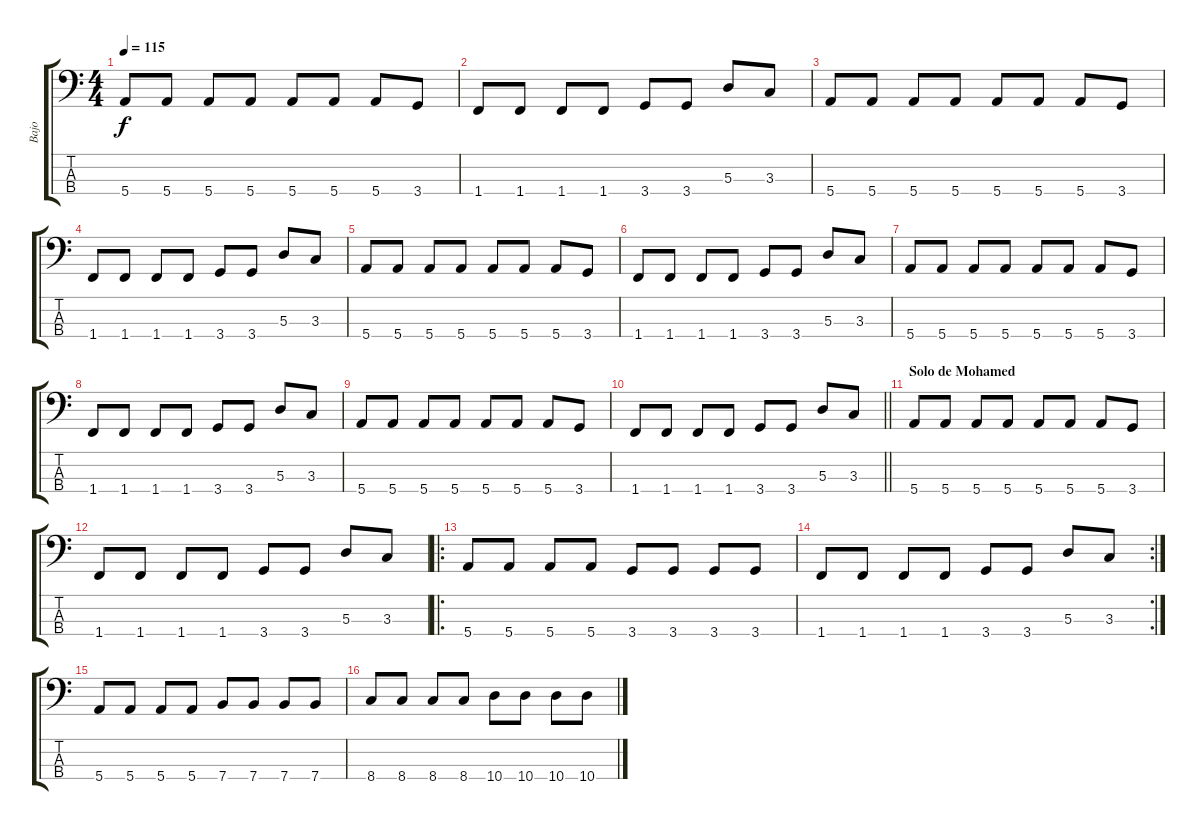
\track ("Bajo" "Bajo") {instrument electricbasspick}
\staff {score tabs}
\tuning (G2 D2 A1 E1) {hide}
\ts (4 4)
\tempo 115
\clef f4
\ks c
5.4.8{dy f} 5.4.8 5.4.8 5.4.8 5.4.8 5.4.8 5.4.8 3.4.8 |
1.4.8 1.4.8 1.4.8 1.4.8 3.4.8 3.4.8 5.3.8 3.3.8 |
5.4.8 5.4.8 5.4.8 5.4.8 5.4.8 5.4.8 5.4.8 3.4.8 |
1.4.8 1.4.8 1.4.8 1.4.8 3.4.8 3.4.8 5.3.8 3.3.8 |
5.4.8 5.4.8 5.4.8 5.4.8 5.4.8 5.4.8 5.4.8 3.4.8 |
1.4.8 1.4.8 1.4.8 1.4.8 3.4.8 3.4.8 5.3.8 3.3.8 |
5.4.8 5.4.8 5.4.8 5.4.8 5.4.8 5.4.8 5.4.8 3.4.8 |
1.4.8 1.4.8 1.4.8 1.4.8 3.4.8 3.4.8 5.3.8 3.3.8 |
5.4.8 5.4.8 5.4.8 5.4.8 5.4.8 5.4.8 5.4.8 3.4.8 |
\barLineRight lightlight
1.4.8 1.4.8 1.4.8 1.4.8 3.4.8 3.4.8 5.3.8 3.3.8 |
\section ("" "Solo de Mohamed")
5.4.8 5.4.8 5.4.8 5.4.8 5.4.8 5.4.8 5.4.8 3.4.8 |
1.4.8 1.4.8 1.4.8 1.4.8 3.4.8 3.4.8 5.3.8 3.3.8 |
\ro
5.4.8 5.4.8 5.4.8 5.4.8 3.4.8 3.4.8 3.4.8 3.4.8 |
\rc 2
1.4.8 1.4.8 1.4.8 1.4.8 3.4.8 3.4.8 5.3.8 3.3.8 |
5.4.8 5.4.8 5.4.8 5.4.8 7.4.8 7.4.8 7.4.8 7.4.8 |
8.4.8 8.4.8 8.4.8 8.4.8 10.4.8 10.4.8 10.4.8 10.4.8
